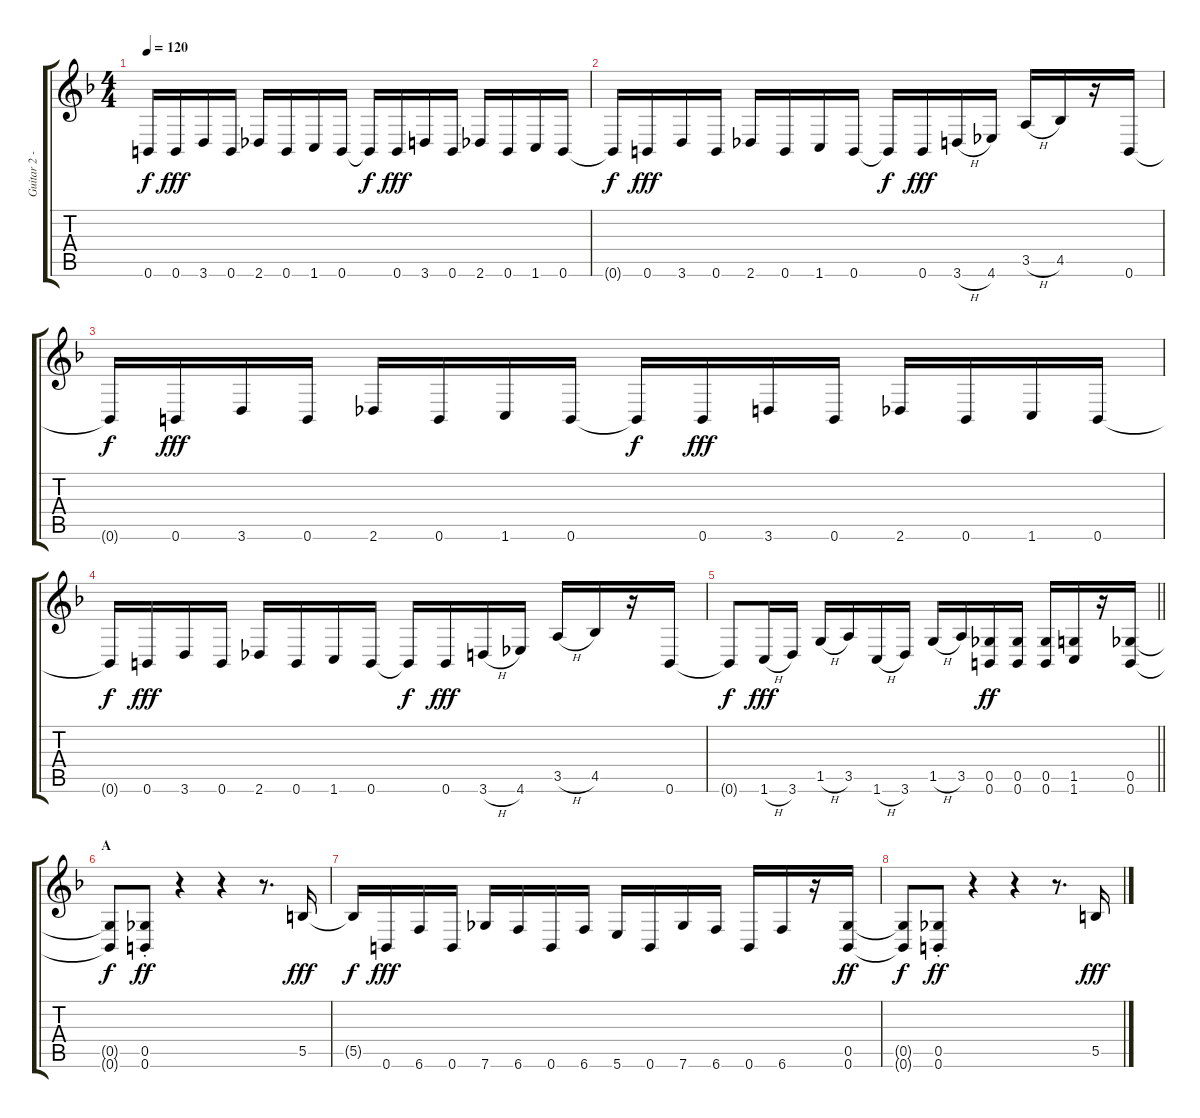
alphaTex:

\track ("Guitar 2 - Uruha" "Guitar 2 -") {instrument overdrivenguitar}
\staff {score tabs}
\tuning (Db4 Ab3 E3 B2 Gb2 B1) {hide}
\ts (4 4)
\tempo 120
\clef g2
\ks f
0.6{t}.16{dy f} 0.6.16{dy fff} 3.6.16 0.6.16 2.6.16 0.6.16 1.6.16 0.6.16 0.6{t}.16{dy f} 0.6.16{dy fff} 3.6.16 0.6.16 2.6.16 0.6.16 1.6.16 0.6.16 |
0.6{t}.16{dy f} 0.6.16{dy fff} 3.6.16 0.6.16 2.6.16 0.6.16 1.6.16 0.6.16 0.6{t}.16{dy f} 0.6.16{dy fff} 3.6{h}.16 4.6.16 3.5{h}.16 4.5.16 r.16 0.6.16 |
0.6{t}.16{dy f} 0.6.16{dy fff} 3.6.16 0.6.16 2.6.16 0.6.16 1.6.16 0.6.16 0.6{t}.16{dy f} 0.6.16{dy fff} 3.6.16 0.6.16 2.6.16 0.6.16 1.6.16 0.6.16 |
0.6{t}.16{dy f} 0.6.16{dy fff} 3.6.16 0.6.16 2.6.16 0.6.16 1.6.16 0.6.16 0.6{t}.16{dy f} 0.6.16{dy fff} 3.6{h}.16 4.6.16 3.5{h}.16 4.5.16 r.16 0.6.16 |
\barLineRight lightlight
0.6{t}.8{dy f} 1.6{h}.16{dy fff} 3.6.16 1.5{h}.16 3.5.16 1.6{h}.16 3.6.16 1.5{h}.16 3.5.16 (0.5 0.6).16{dy ff} (0.5 0.6).16 (0.5 0.6).16 (1.5 1.6).16 r.16 (0.5 0.6).16 |
\section ("" "A")
(0.5{t} 0.6{t}).8{dy f} (0.5{st} 0.6{st}).8{dy ff} r.4 r.4 r.8{d} 5.5.16{dy fff} |
5.5{t}.16{dy f} 0.6.16{dy fff} 6.6.16 0.6.16 7.6.16 6.6.16 0.6.16 6.6.16 5.6.16 0.6.16 7.6.16 6.6.16 0.6.16 6.6.16 r.16 (0.5 0.6).16{dy ff} |
(0.5{t} 0.6{t}).8{dy f} (0.5{st} 0.6{st}).8{dy ff} r.4 r.4 r.8{d} 5.5.16{dy fff}
